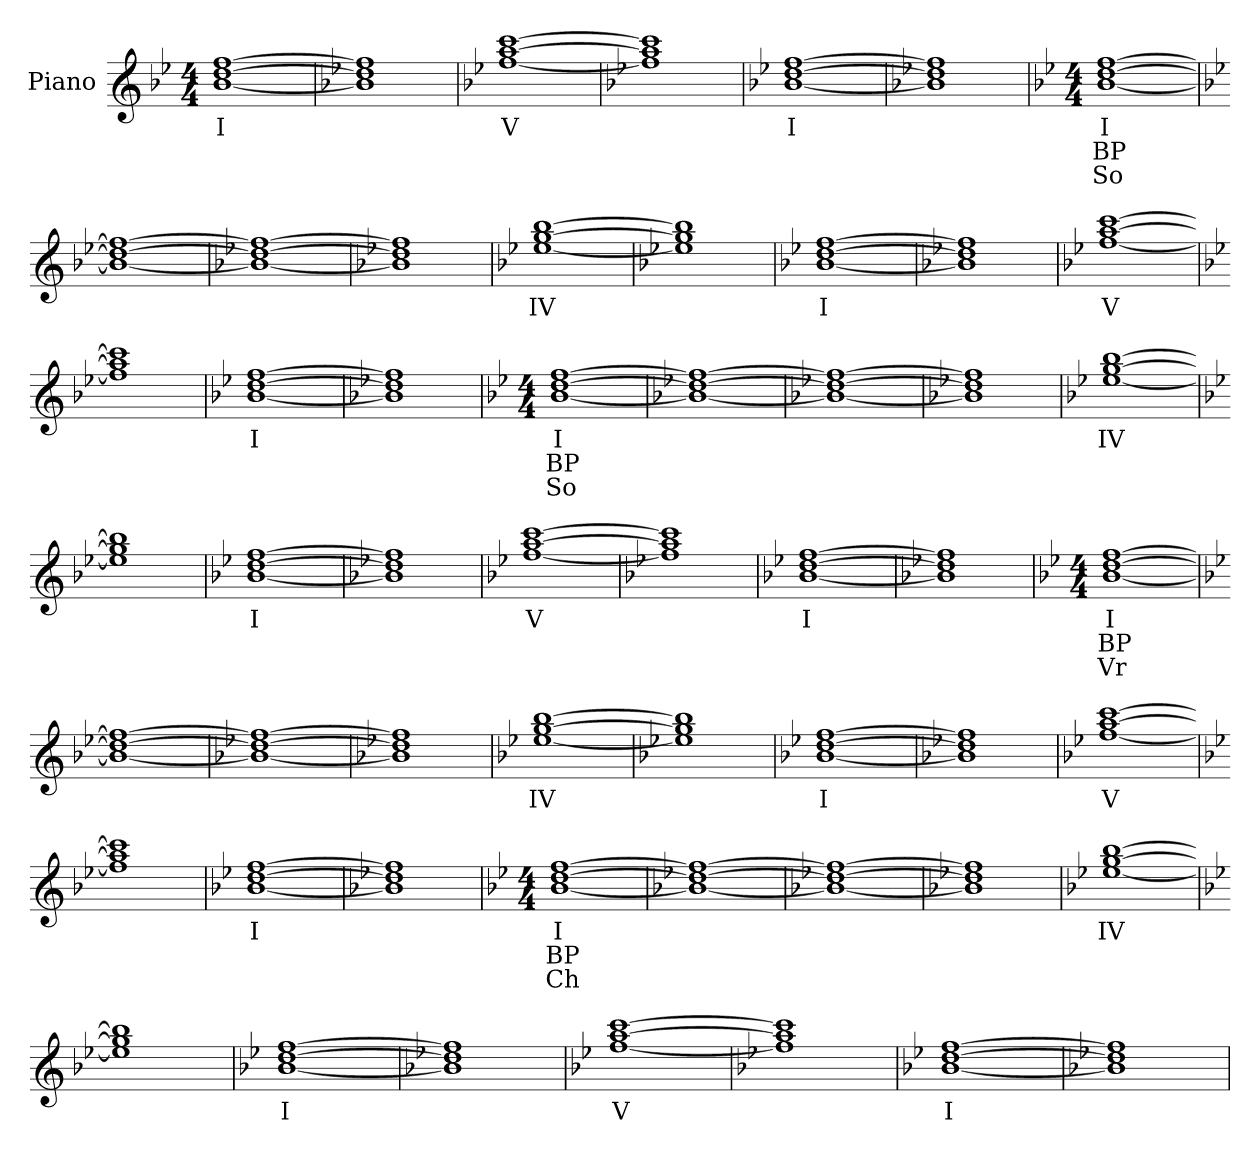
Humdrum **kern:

**kern	**text	**text	**text
*part1	*part1	*part1	*part1
*staff1	*staff1	*staff1	*staff1
*I"Piano	*	*	*
*I'Pno	*	*	*
*k[b-e-]	*	*	*
*B-:	*	*	*
*M4/4	*	*	*
=	=	=	=
[1b- [1dd [1ff	I	.	.
=	=	=	=
*k[b-e-]	*	*	*
*B-:	*	*	*
1b-] 1dd] 1ff]	.	.	.
=	=	=	=
*k[b-e-]	*	*	*
*B-:	*	*	*
[1ff [1aa [1ccc	V	.	.
=	=	=	=
*k[b-e-]	*	*	*
*B-:	*	*	*
1ff] 1aa] 1ccc]	.	.	.
=	=	=	=
*k[b-e-]	*	*	*
*B-:	*	*	*
[1b- [1dd [1ff	I	.	.
=	=	=	=
*k[b-e-]	*	*	*
*B-:	*	*	*
1b-] 1dd] 1ff]	.	.	.
=	=	=	=
*k[b-e-]	*	*	*
*B-:	*	*	*
*M4/4	*	*	*
[1b- [1dd [1ff	I	BP	So
=	=	=	=
*k[b-e-]	*	*	*
*B-:	*	*	*
1b-_ 1dd_ 1ff_	.	.	.
=	=	=	=
*k[b-e-]	*	*	*
*B-:	*	*	*
1b-_ 1dd_ 1ff_	.	.	.
=	=	=	=
*k[b-e-]	*	*	*
*B-:	*	*	*
1b-] 1dd] 1ff]	.	.	.
=	=	=	=
*k[b-e-]	*	*	*
*B-:	*	*	*
[1ee- [1gg [1bb-	IV	.	.
=	=	=	=
*k[b-e-]	*	*	*
*B-:	*	*	*
1ee-] 1gg] 1bb-]	.	.	.
=	=	=	=
*k[b-e-]	*	*	*
*B-:	*	*	*
[1b- [1dd [1ff	I	.	.
=	=	=	=
*k[b-e-]	*	*	*
*B-:	*	*	*
1b-] 1dd] 1ff]	.	.	.
=	=	=	=
*k[b-e-]	*	*	*
*B-:	*	*	*
[1ff [1aa [1ccc	V	.	.
=	=	=	=
*k[b-e-]	*	*	*
*B-:	*	*	*
1ff] 1aa] 1ccc]	.	.	.
=	=	=	=
*k[b-e-]	*	*	*
*B-:	*	*	*
[1b- [1dd [1ff	I	.	.
=	=	=	=
*k[b-e-]	*	*	*
*B-:	*	*	*
1b-] 1dd] 1ff]	.	.	.
=	=	=	=
*k[b-e-]	*	*	*
*B-:	*	*	*
*M4/4	*	*	*
[1b- [1dd [1ff	I	BP	So
=	=	=	=
*k[b-e-]	*	*	*
*B-:	*	*	*
1b-_ 1dd_ 1ff_	.	.	.
=	=	=	=
*k[b-e-]	*	*	*
*B-:	*	*	*
1b-_ 1dd_ 1ff_	.	.	.
=	=	=	=
*k[b-e-]	*	*	*
*B-:	*	*	*
1b-] 1dd] 1ff]	.	.	.
=	=	=	=
*k[b-e-]	*	*	*
*B-:	*	*	*
[1ee- [1gg [1bb-	IV	.	.
=	=	=	=
*k[b-e-]	*	*	*
*B-:	*	*	*
1ee-] 1gg] 1bb-]	.	.	.
=	=	=	=
*k[b-e-]	*	*	*
*B-:	*	*	*
[1b- [1dd [1ff	I	.	.
=	=	=	=
*k[b-e-]	*	*	*
*B-:	*	*	*
1b-] 1dd] 1ff]	.	.	.
=	=	=	=
*k[b-e-]	*	*	*
*B-:	*	*	*
[1ff [1aa [1ccc	V	.	.
=	=	=	=
*k[b-e-]	*	*	*
*B-:	*	*	*
1ff] 1aa] 1ccc]	.	.	.
=	=	=	=
*k[b-e-]	*	*	*
*B-:	*	*	*
[1b- [1dd [1ff	I	.	.
=	=	=	=
*k[b-e-]	*	*	*
*B-:	*	*	*
1b-] 1dd] 1ff]	.	.	.
=	=	=	=
*k[b-e-]	*	*	*
*B-:	*	*	*
*M4/4	*	*	*
[1b- [1dd [1ff	I	BP	Vr
=	=	=	=
*k[b-e-]	*	*	*
*B-:	*	*	*
1b-_ 1dd_ 1ff_	.	.	.
=	=	=	=
*k[b-e-]	*	*	*
*B-:	*	*	*
1b-_ 1dd_ 1ff_	.	.	.
=	=	=	=
*k[b-e-]	*	*	*
*B-:	*	*	*
1b-] 1dd] 1ff]	.	.	.
=	=	=	=
*k[b-e-]	*	*	*
*B-:	*	*	*
[1ee- [1gg [1bb-	IV	.	.
=	=	=	=
*k[b-e-]	*	*	*
*B-:	*	*	*
1ee-] 1gg] 1bb-]	.	.	.
=	=	=	=
*k[b-e-]	*	*	*
*B-:	*	*	*
[1b- [1dd [1ff	I	.	.
=	=	=	=
*k[b-e-]	*	*	*
*B-:	*	*	*
1b-] 1dd] 1ff]	.	.	.
=	=	=	=
*k[b-e-]	*	*	*
*B-:	*	*	*
[1ff [1aa [1ccc	V	.	.
=	=	=	=
*k[b-e-]	*	*	*
*B-:	*	*	*
1ff] 1aa] 1ccc]	.	.	.
=	=	=	=
*k[b-e-]	*	*	*
*B-:	*	*	*
[1b- [1dd [1ff	I	.	.
=	=	=	=
*k[b-e-]	*	*	*
*B-:	*	*	*
1b-] 1dd] 1ff]	.	.	.
=	=	=	=
*k[b-e-]	*	*	*
*B-:	*	*	*
*M4/4	*	*	*
[1b- [1dd [1ff	I	BP	Ch
=	=	=	=
*k[b-e-]	*	*	*
*B-:	*	*	*
1b-_ 1dd_ 1ff_	.	.	.
=	=	=	=
*k[b-e-]	*	*	*
*B-:	*	*	*
1b-_ 1dd_ 1ff_	.	.	.
=	=	=	=
*k[b-e-]	*	*	*
*B-:	*	*	*
1b-] 1dd] 1ff]	.	.	.
=	=	=	=
*k[b-e-]	*	*	*
*B-:	*	*	*
[1ee- [1gg [1bb-	IV	.	.
=	=	=	=
*k[b-e-]	*	*	*
*B-:	*	*	*
1ee-] 1gg] 1bb-]	.	.	.
=	=	=	=
*k[b-e-]	*	*	*
*B-:	*	*	*
[1b- [1dd [1ff	I	.	.
=	=	=	=
*k[b-e-]	*	*	*
*B-:	*	*	*
1b-] 1dd] 1ff]	.	.	.
=	=	=	=
*k[b-e-]	*	*	*
*B-:	*	*	*
[1ff [1aa [1ccc	V	.	.
=	=	=	=
*k[b-e-]	*	*	*
*B-:	*	*	*
1ff] 1aa] 1ccc]	.	.	.
=	=	=	=
*k[b-e-]	*	*	*
*B-:	*	*	*
[1b- [1dd [1ff	I	.	.
=	=	=	=
*k[b-e-]	*	*	*
*B-:	*	*	*
1b-] 1dd] 1ff]	.	.	.
=	=	=	=
*-	*-	*-	*-
